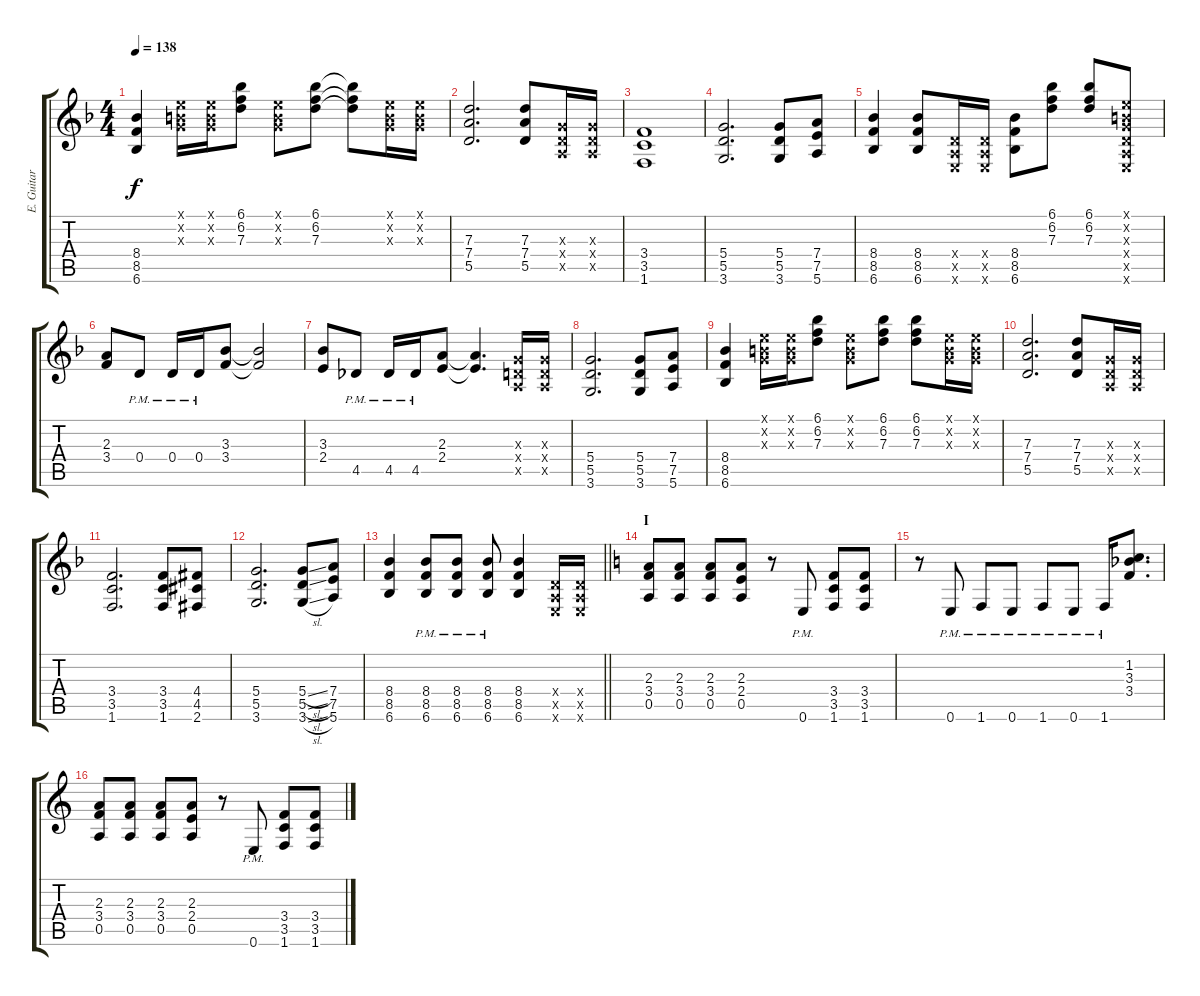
\track ("E. Guitar I" "E. Guitar ") {instrument overdrivenguitar}
\staff {score tabs}
\tuning (E4 B3 G3 D3 A2 E2) {hide}
\ts (4 4)
\tempo 138
\clef g2
\ks f
(8.4 8.5 6.6).4{dy f} (0.1{x} 0.2{x} 0.3{x}).16 (0.1{x} 0.2{x} 0.3{x}).16 (6.1 6.2 7.3).8 (0.1{x} 0.2{x} 0.3{x}).8 (6.1 6.2 7.3).8 (6.1{t} 6.2{t} 7.3{t}).8 (0.1{x} 0.2{x} 0.3{x}).16 (0.1{x} 0.2{x} 0.3{x}).16 |
(7.3 7.4 5.5).2{d} (7.3 7.4 5.5).8 (0.3{x} 0.4{x} 0.5{x}).16 (0.3{x} 0.4{x} 0.5{x}).16 |
(3.4 3.5 1.6).1 |
(5.4 5.5 3.6).2{d} (5.4 5.5 3.6).8 (7.4 7.5 5.6).8 |
(8.4 8.5 6.6).4 (8.4 8.5 6.6).8 (0.4{x} 0.5{x} 0.6{x}).16 (0.4{x} 0.5{x} 0.6{x}).16 (8.4 8.5 6.6).8 (6.1 6.2 7.3).8 (6.1 6.2 7.3).8 (0.1{x} 0.2{x} 0.3{x} 0.4{x} 0.5{x} 0.6{x}).8 |
(2.3 3.4).8 0.4{pm}.8 0.4{pm}.16 0.4{pm}.16 (3.3 3.4).8 (3.3{t} 3.4{t}).2 |
(3.3 2.4).8 4.5{pm}.8 4.5{pm}.16 4.5{pm}.16 (2.3 2.4).8 (2.3{t} 2.4{t}).4{d} (0.3{x} 0.4{x} 0.5{x}).16 (0.3{x} 0.4{x} 0.5{x}).16 |
(5.4 5.5 3.6).2{d} (5.4 5.5 3.6).8 (7.4 7.5 5.6).8 |
(8.4 8.5 6.6).4 (0.1{x} 0.2{x} 0.3{x}).16 (0.1{x} 0.2{x} 0.3{x}).16 (6.1 6.2 7.3).8 (0.1{x} 0.2{x} 0.3{x}).8 (6.1 6.2 7.3).8 (6.1 6.2 7.3).8 (0.1{x} 0.2{x} 0.3{x}).16 (0.1{x} 0.2{x} 0.3{x}).16 |
(7.3 7.4 5.5).2{d} (7.3 7.4 5.5).8 (0.3{x} 0.4{x} 0.5{x}).16 (0.3{x} 0.4{x} 0.5{x}).16 |
(3.4 3.5 1.6).2{d} (3.4 3.5 1.6).8 (4.4{acc #} 4.5{acc #} 2.6{acc #}).8 |
(5.4 5.5 3.6).2{d} (5.4{sl} 5.5{sl} 3.6{sl}).8 (7.4 7.5 5.6).8 |
\barLineRight lightlight
(8.4 8.5 6.6).4 (8.4{pm} 8.5{pm} 6.6{pm}).8 (8.4{pm} 8.5{pm} 6.6{pm}).8 (8.4{pm} 8.5{pm} 6.6{pm}).8 (8.4 8.5 6.6).4 (0.4{x} 0.5{x} 0.6{x}).16 (0.4{x} 0.5{x} 0.6{x}).16 |
\section ("" "I")
\ks c
(2.3 3.4 0.5).8 (2.3 3.4 0.5).8 (2.3 3.4 0.5).8 (2.3 2.4 0.5).8 r.8 0.6{pm}.8 (3.4 3.5 1.6).8 (3.4 3.5 1.6).8 |
r.8 0.6{pm}.8 1.6{pm}.8 0.6{pm}.8 1.6{pm}.8 0.6{pm}.8 1.6{pm}.16 (1.2 3.3{acc b} 3.4).8{d} |
(2.3 3.4 0.5).8 (2.3 3.4 0.5).8 (2.3 3.4 0.5).8 (2.3 2.4 0.5).8 r.8 0.6{pm}.8 (3.4 3.5 1.6).8 (3.4 3.5 1.6).8
